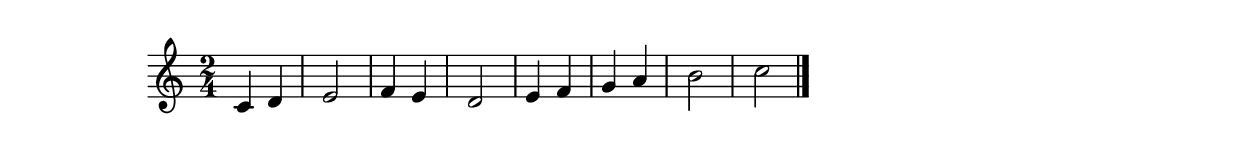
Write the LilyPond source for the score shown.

\relative c' {

\time 2/4
  c4 d | e2 | f4 e | d2 |
  e4 f | g a | b2 | c |
  \bar "|."

}